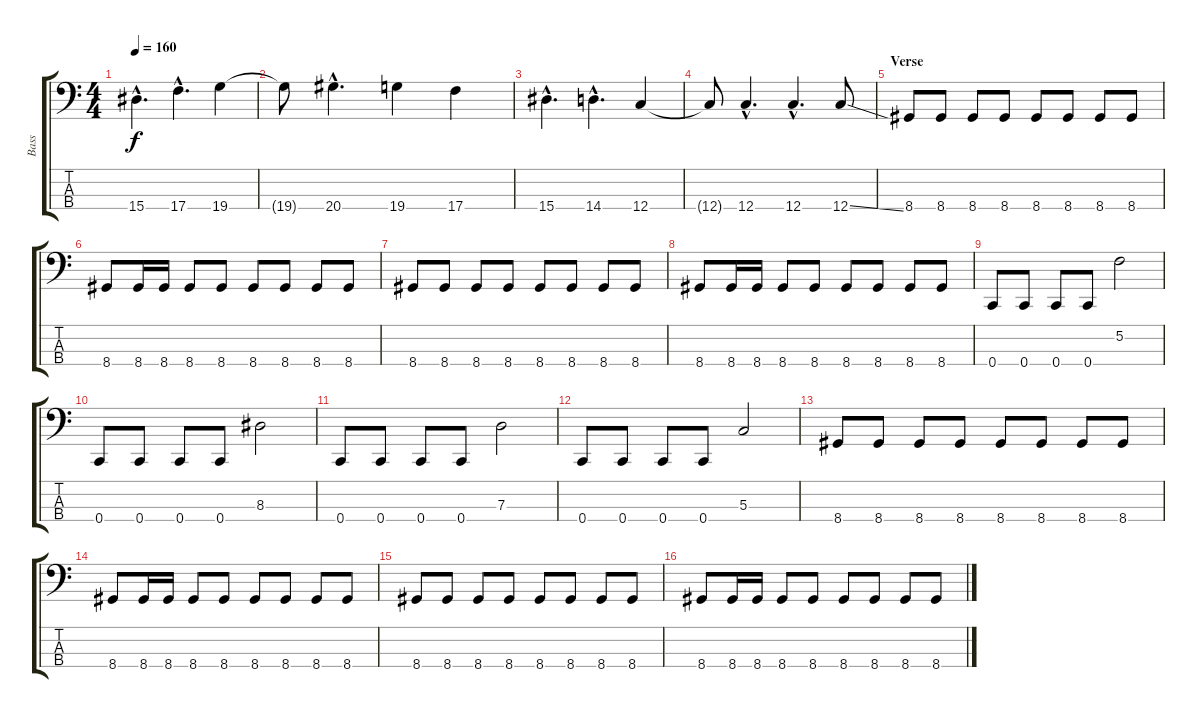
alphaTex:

\track ("Bass" "Bass") {instrument electricbasspick}
\staff {score tabs}
\tuning (F2 C2 G1 C1) {hide}
\ts (4 4)
\tempo 160
\clef f4
\ks c
15.4{hac}.4{d dy f} 17.4{hac}.4{d} 19.4.4 |
19.4{t}.8 20.4{hac}.4{d} 19.4.4 17.4.4 |
15.4{hac}.4{d} 14.4{hac}.4{d} 12.4.4 |
12.4{t}.8 12.4{hac}.4{d} 12.4{hac}.4{d} 12.4{ss}.8 |
\section ("" "Verse")
8.4.8 8.4.8 8.4.8 8.4.8 8.4.8 8.4.8 8.4.8 8.4.8 |
8.4.8 8.4.16 8.4.16 8.4.8 8.4.8 8.4.8 8.4.8 8.4.8 8.4.8 |
8.4.8 8.4.8 8.4.8 8.4.8 8.4.8 8.4.8 8.4.8 8.4.8 |
8.4.8 8.4.16 8.4.16 8.4.8 8.4.8 8.4.8 8.4.8 8.4.8 8.4.8 |
0.4.8 0.4.8 0.4.8 0.4.8 5.2.2 |
0.4.8 0.4.8 0.4.8 0.4.8 8.3.2 |
0.4.8 0.4.8 0.4.8 0.4.8 7.3.2 |
0.4.8 0.4.8 0.4.8 0.4.8 5.3.2 |
8.4.8 8.4.8 8.4.8 8.4.8 8.4.8 8.4.8 8.4.8 8.4.8 |
8.4.8 8.4.16 8.4.16 8.4.8 8.4.8 8.4.8 8.4.8 8.4.8 8.4.8 |
8.4.8 8.4.8 8.4.8 8.4.8 8.4.8 8.4.8 8.4.8 8.4.8 |
8.4.8 8.4.16 8.4.16 8.4.8 8.4.8 8.4.8 8.4.8 8.4.8 8.4.8
